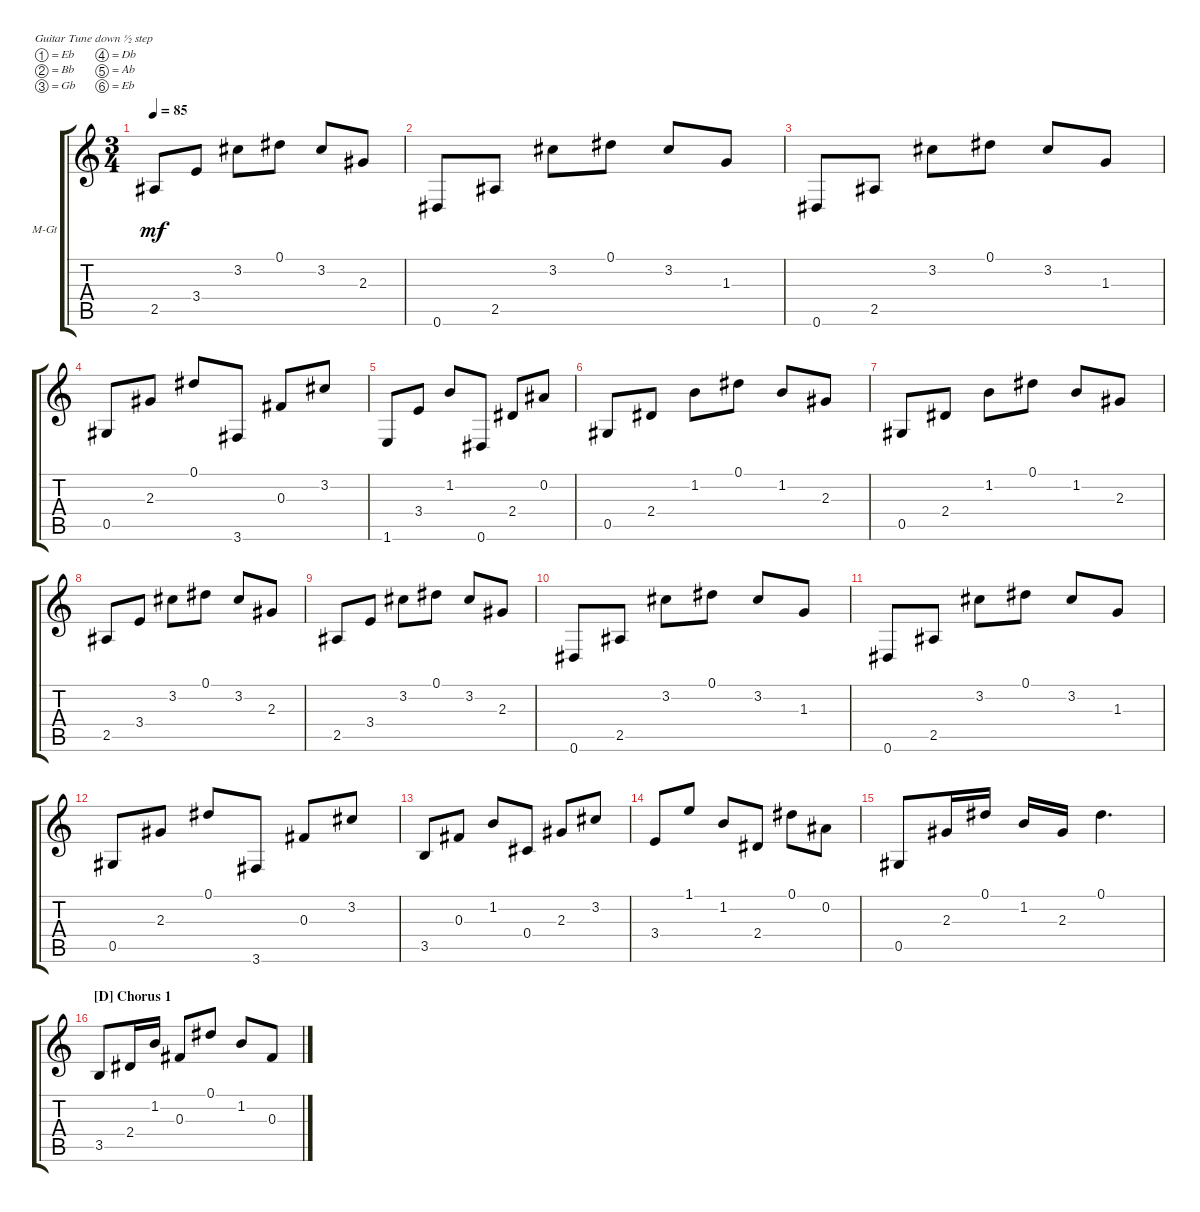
\defaultSystemsLayout 4
\bracketExtendMode groupsimilarinstruments
\firstSystemTrackNameOrientation horizontal
\otherSystemsTrackNameOrientation horizontal
\track ("Main Guitar" "M-Gt") {instrument acousticguitarsteel}
\staff {score tabs}
\tuning (Eb4 Bb3 Gb3 Db3 Ab2 Eb2)
\ts (3 4)
\tempo 85
\clef g2
\ks c
2.5.8{dy mf} 3.4.8 3.2.8 0.1.8 3.2.8 2.3.8 |
0.6.8 2.5.8 3.2.8 0.1.8 3.2.8 1.3.8 |
0.6.8 2.5.8 3.2.8 0.1.8 3.2.8 1.3.8 |
0.5.8 2.3.8 0.1.8 3.6.8 0.3.8 3.2.8 |
1.6.8 3.4.8 1.2.8 0.6.8 2.4.8 0.2.8 |
0.5.8 2.4.8 1.2.8 0.1.8 1.2.8 2.3.8 |
0.5.8 2.4.8 1.2.8 0.1.8 1.2.8 2.3.8 |
2.5.8 3.4.8 3.2.8 0.1.8 3.2.8 2.3.8 |
2.5.8 3.4.8 3.2.8 0.1.8 3.2.8 2.3.8 |
0.6.8 2.5.8 3.2.8 0.1.8 3.2.8 1.3.8 |
0.6.8 2.5.8 3.2.8 0.1.8 3.2.8 1.3.8 |
0.5.8 2.3.8 0.1.8 3.6.8 0.3.8 3.2.8 |
3.5.8 0.3.8 1.2.8 0.4.8 2.3.8 3.2.8 |
3.4.8 1.1.8 1.2.8 2.4.8 0.1.8 0.2.8 |
0.5.8 2.3.16 0.1.16 1.2.16 2.3.16 0.1.4{d} |
\section ("D" "Chorus 1")
3.5.8 2.4.16 1.2.16 0.3.8 0.1.8 1.2.8 0.3.8
